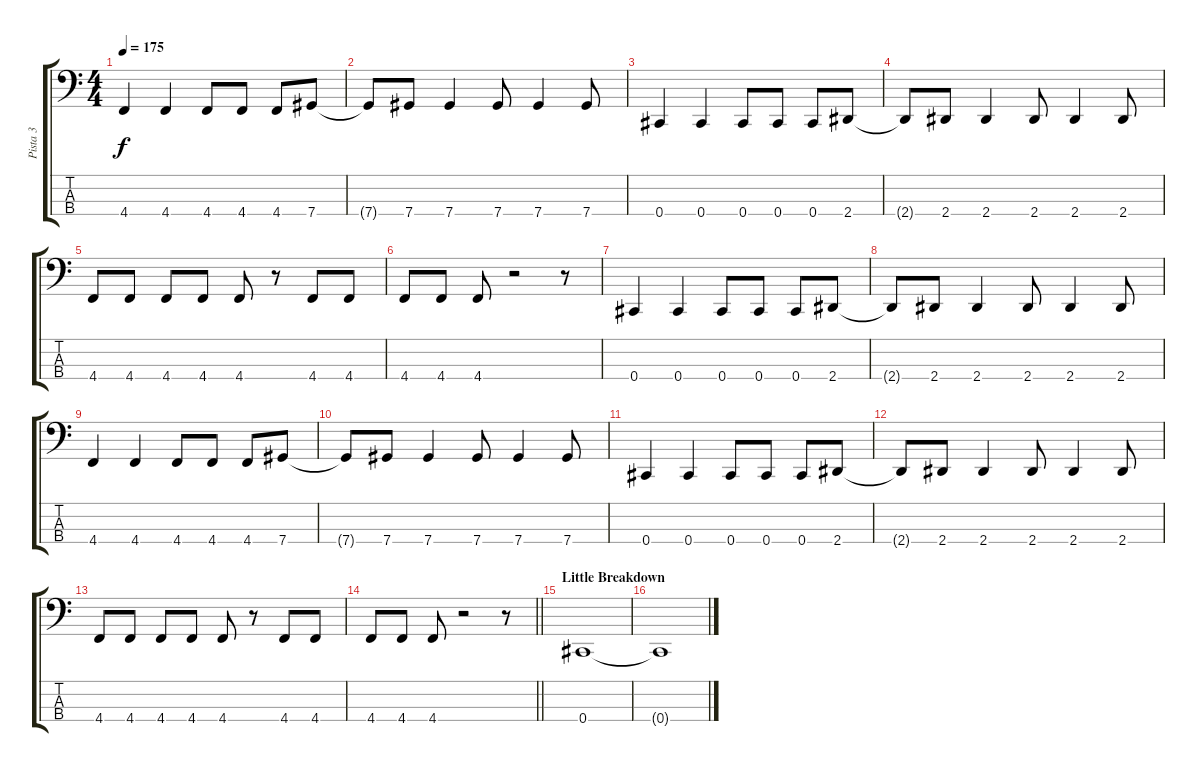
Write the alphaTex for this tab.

\track ("Pista 3" "Pista 3") {instrument electricbasspick}
\staff {score tabs}
\tuning (Gb2 Db2 Ab1 Db1) {hide}
\ts (4 4)
\tempo 175
\clef f4
\ks c
4.4.4{dy f} 4.4.4 4.4.8 4.4.8 4.4.8 7.4.8 |
7.4{t}.8 7.4.8 7.4.4 7.4.8 7.4.4 7.4.8 |
0.4.4 0.4.4 0.4.8 0.4.8 0.4.8 2.4.8 |
2.4{t}.8 2.4.8 2.4.4 2.4.8 2.4.4 2.4.8 |
4.4.8 4.4.8 4.4.8 4.4.8 4.4.8 r.8 4.4.8 4.4.8 |
4.4.8 4.4.8 4.4.8 r.2 r.8 |
0.4.4 0.4.4 0.4.8 0.4.8 0.4.8 2.4.8 |
2.4{t}.8 2.4.8 2.4.4 2.4.8 2.4.4 2.4.8 |
4.4.4 4.4.4 4.4.8 4.4.8 4.4.8 7.4.8 |
7.4{t}.8 7.4.8 7.4.4 7.4.8 7.4.4 7.4.8 |
0.4.4 0.4.4 0.4.8 0.4.8 0.4.8 2.4.8 |
2.4{t}.8 2.4.8 2.4.4 2.4.8 2.4.4 2.4.8 |
4.4.8 4.4.8 4.4.8 4.4.8 4.4.8 r.8 4.4.8 4.4.8 |
\barLineRight lightlight
4.4.8 4.4.8 4.4.8 r.2 r.8 |
\section ("" "Little Breakdown")
0.4.1 |
0.4{t}.1
